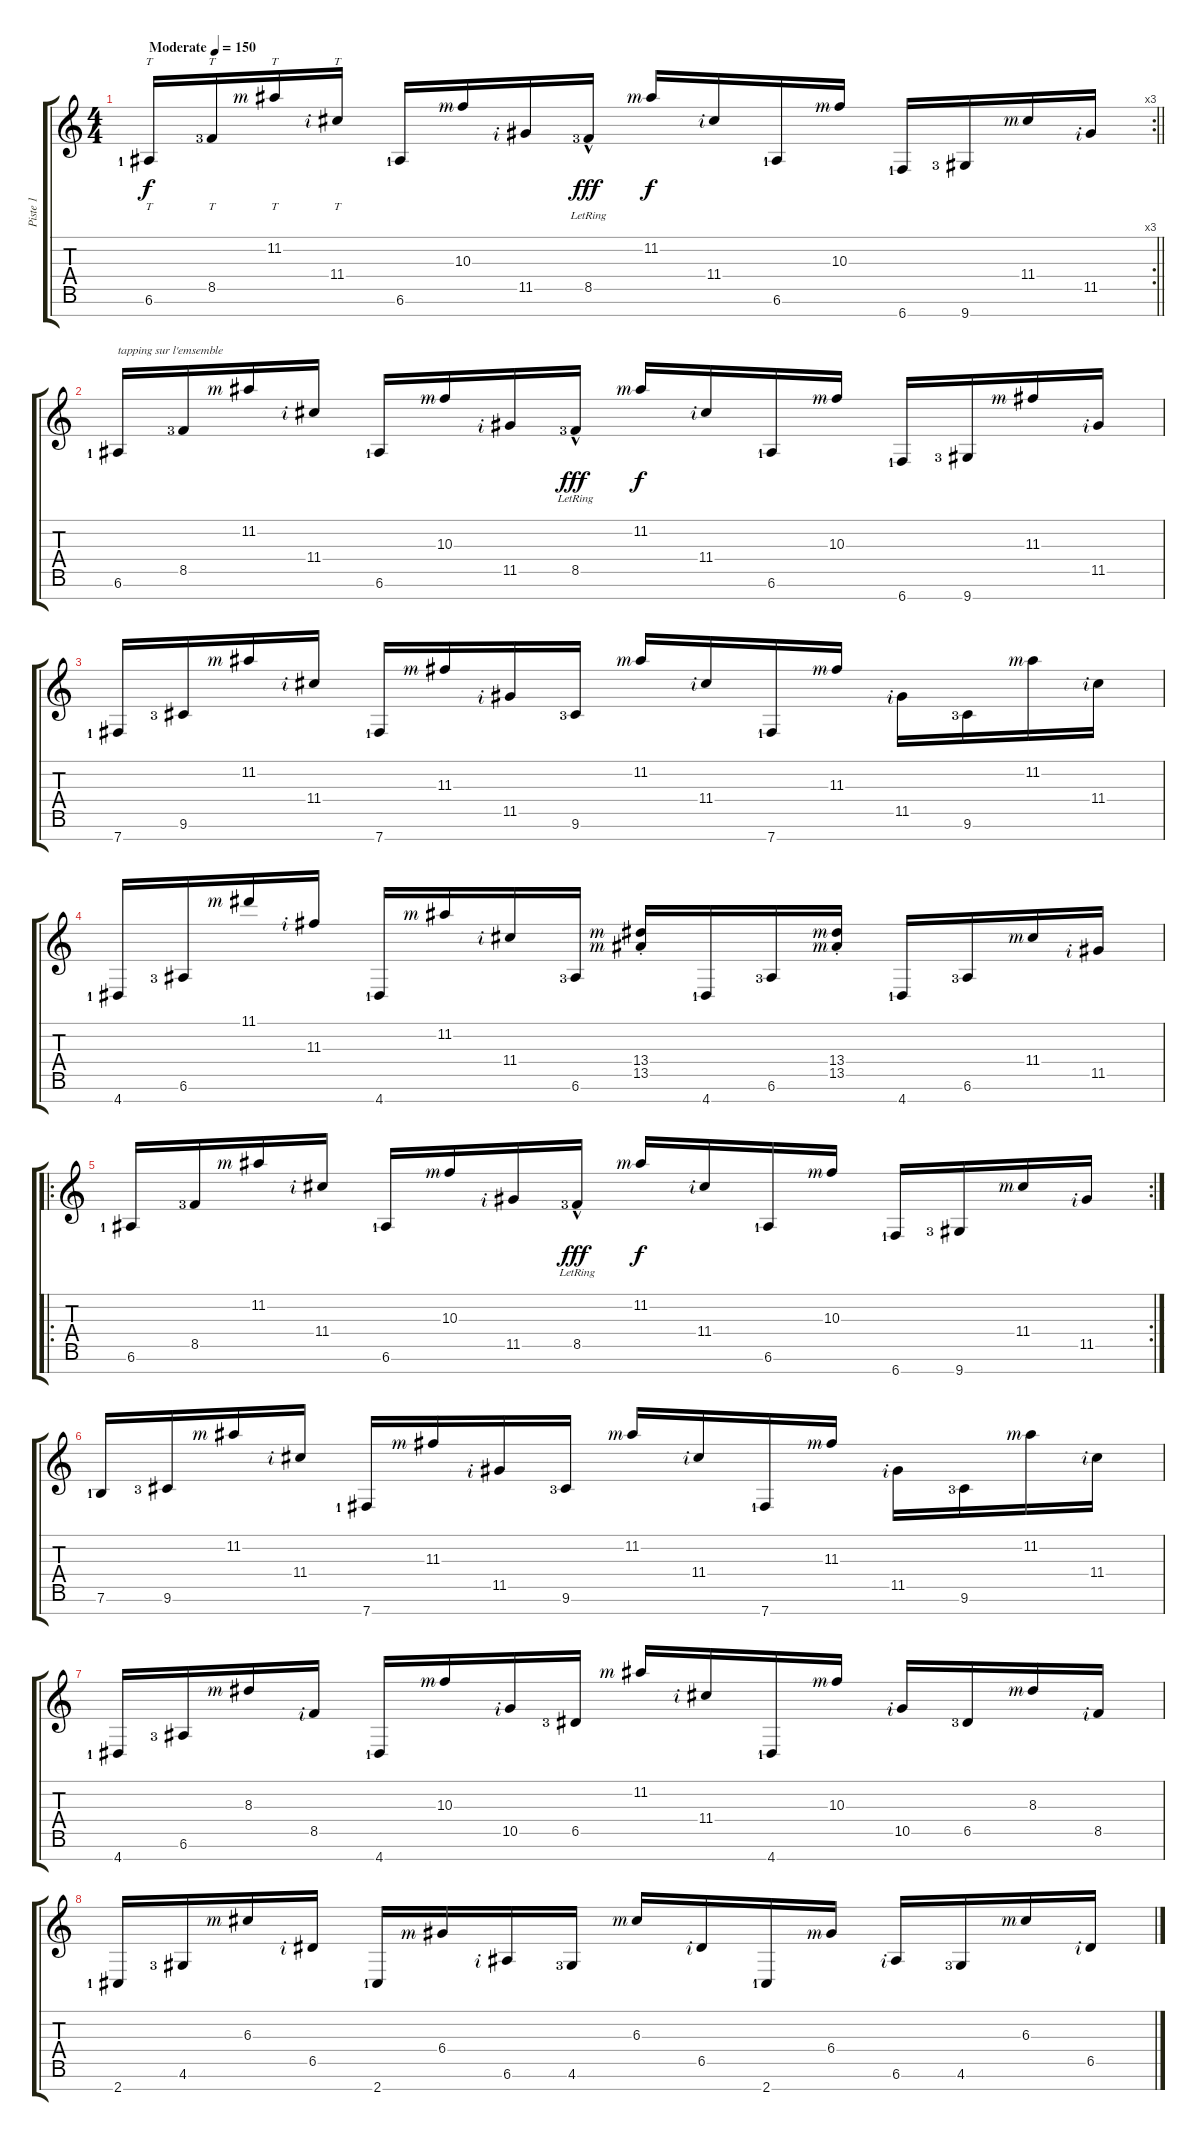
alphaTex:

\track ("Piste 1" "Piste 1") {instrument acousticguitarsteel}
\staff {score tabs}
\tuning (E4 B3 G3 D3 A2 E2 B1) {hide}
\rc 3
\ts (4 4)
\tempo (150 "Moderate")
\clef g2
\barLineRight lightlight
\ks c
6.6{lf 2}.16{tt dy f instrument acousticguitarsteel} 8.5{lf 4}.16{tt} 11.2{rf 3}.16{tt} 11.4{rf 2}.16{tt} 6.6{lf 2}.16 10.3{rf 3}.16 11.5{rf 2}.16 8.5{hac lr lf 4}.16{dy fff} 11.2{rf 3}.16{dy f} 11.4{rf 2}.16 6.6{lf 2}.16 10.3{rf 3}.16 6.7{lf 2}.16 9.7{lf 4}.16 11.4{rf 3}.16 11.5{rf 2}.16 |
6.6{lf 2}.16{txt "tapping sur l'emsemble"} 8.5{lf 4}.16 11.2{rf 3}.16 11.4{rf 2}.16 6.6{lf 2}.16 10.3{rf 3}.16 11.5{rf 2}.16 8.5{hac lr lf 4}.16{dy fff} 11.2{rf 3}.16{dy f} 11.4{rf 2}.16 6.6{lf 2}.16 10.3{rf 3}.16 6.7{lf 2}.16 9.7{lf 4}.16 11.3{rf 3}.16 11.5{rf 2}.16 |
7.7{lf 2}.16 9.6{lf 4}.16 11.2{rf 3}.16 11.4{rf 2}.16 7.7{lf 2}.16 11.3{rf 3}.16 11.5{rf 2}.16 9.6{lf 4}.16 11.2{rf 3}.16 11.4{rf 2}.16 7.7{lf 2}.16 11.3{rf 3}.16 11.5{rf 2}.16 9.6{lf 4}.16 11.2{rf 3}.16 11.4{rf 2}.16 |
4.7{lf 2}.16 6.6{lf 4}.16 11.1{rf 3}.16 11.3{rf 2}.16 4.7{lf 2}.16 11.2{rf 3}.16 11.4{rf 2}.16 6.6{lf 4}.16 (13.4{st rf 3} 13.5{st rf 3}).16 4.7{lf 2}.16 6.6{lf 4}.16 (13.4{st rf 3} 13.5{st rf 3}).16 4.7{lf 2}.16 6.6{lf 4}.16 11.4{rf 3}.16 11.5{rf 2}.16 |
\ro
\rc 2
6.6{lf 2}.16 8.5{lf 4}.16 11.2{rf 3}.16 11.4{rf 2}.16 6.6{lf 2}.16 10.3{rf 3}.16 11.5{rf 2}.16 8.5{hac lr lf 4}.16{dy fff} 11.2{rf 3}.16{dy f} 11.4{rf 2}.16 6.6{lf 2}.16 10.3{rf 3}.16 6.7{lf 2}.16 9.7{lf 4}.16 11.4{rf 3}.16 11.5{rf 2}.16 |
7.6{lf 2}.16 9.6{lf 4}.16 11.2{rf 3}.16 11.4{rf 2}.16 7.7{lf 2}.16 11.3{rf 3}.16 11.5{rf 2}.16 9.6{lf 4}.16 11.2{rf 3}.16 11.4{rf 2}.16 7.7{lf 2}.16 11.3{rf 3}.16 11.5{rf 2}.16 9.6{lf 4}.16 11.2{rf 3}.16 11.4{rf 2}.16 |
4.7{lf 2}.16 6.6{lf 4}.16 8.3{rf 3}.16 8.5{rf 2}.16 4.7{lf 2}.16 10.3{rf 3}.16 10.5{rf 2}.16 6.5{lf 4}.16 11.2{rf 3}.16 11.4{rf 2}.16 4.7{lf 2}.16 10.3{rf 3}.16 10.5{rf 2}.16 6.5{lf 4}.16 8.3{rf 3}.16 8.5{rf 2}.16 |
2.7{lf 2}.16 4.6{lf 4}.16 6.3{rf 3}.16 6.5{rf 2}.16 2.7{lf 2}.16 6.4{rf 3}.16 6.6{rf 2}.16 4.6{lf 4}.16 6.3{rf 3}.16 6.5{rf 2}.16 2.7{lf 2}.16 6.4{rf 3}.16 6.6{rf 2}.16 4.6{lf 4}.16 6.3{rf 3}.16 6.5{rf 2}.16
